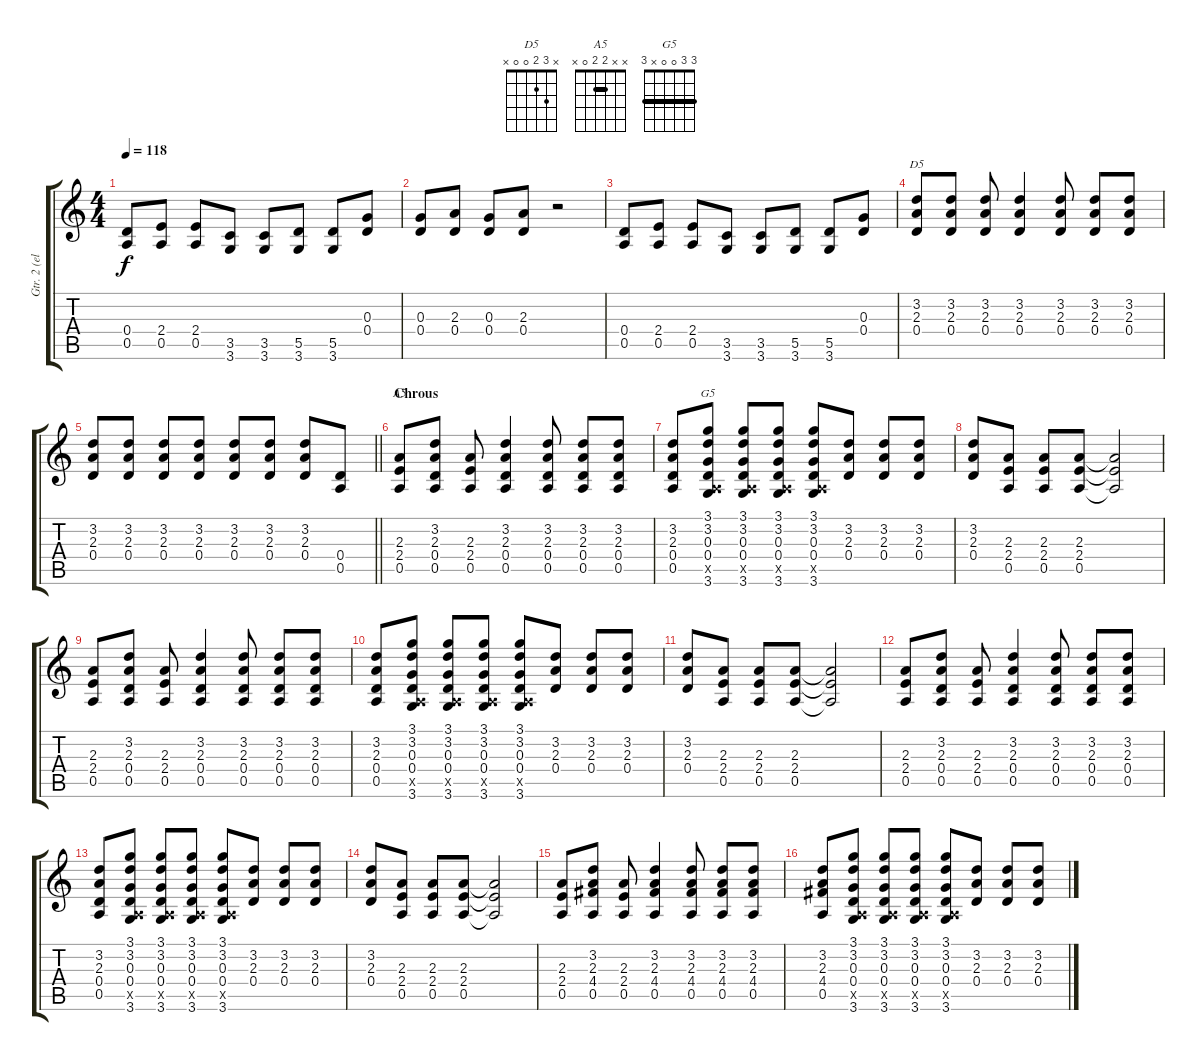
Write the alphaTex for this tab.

\track ("Gtr. 2 (elec. w/dist.)" "Gtr. 2 (el") {instrument overdrivenguitar}
\staff {score tabs}
\tuning (E4 B3 G3 D3 A2 E2) {hide}
\chord ("D5" x 3 2 0 0 x)
\chord ("A5" x x 2 2 0 x) {barre 2}
\chord ("G5" 3 3 0 0 x 3) {barre 3}
\ts (4 4)
\tempo 118
\clef g2
\ks c
(0.4 0.5).8{dy f} (2.4 0.5).8 (2.4 0.5).8 (3.5 3.6).8 (3.5 3.6).8 (5.5 3.6).8 (5.5 3.6).8 (0.3 0.4).8 |
(0.3 0.4).8 (2.3 0.4).8 (0.3 0.4).8 (2.3 0.4).8 r.2 |
(0.4 0.5).8 (2.4 0.5).8 (2.4 0.5).8 (3.5 3.6).8 (3.5 3.6).8 (5.5 3.6).8 (5.5 3.6).8 (0.3 0.4).8 |
(3.2 2.3 0.4).8{ch "D5"} (3.2 2.3 0.4).8 (3.2 2.3 0.4).8 (3.2 2.3 0.4).4 (3.2 2.3 0.4).8 (3.2 2.3 0.4).8 (3.2 2.3 0.4).8 |
\barLineRight lightlight
(3.2 2.3 0.4).8 (3.2 2.3 0.4).8 (3.2 2.3 0.4).8 (3.2 2.3 0.4).8 (3.2 2.3 0.4).8 (3.2 2.3 0.4).8 (3.2 2.3 0.4).8 (0.4 0.5).8 |
\section ("" "Chrous")
(2.3 2.4 0.5).8{ch "A5"} (3.2 2.3 0.4 0.5).8 (2.3 2.4 0.5).8 (3.2 2.3 0.4 0.5).4 (3.2 2.3 0.4 0.5).8 (3.2 2.3 0.4 0.5).8 (3.2 2.3 0.4 0.5).8 |
(3.2 2.3 0.4 0.5).8 (3.1 3.2 0.3 0.4 0.5{x} 3.6).8{ch "G5"} (3.1 3.2 0.3 0.4 0.5{x} 3.6).8 (3.1 3.2 0.3 0.4 0.5{x} 3.6).8 (3.1 3.2 0.3 0.4 0.5{x} 3.6).8 (3.2 2.3 0.4).8 (3.2 2.3 0.4).8 (3.2 2.3 0.4).8 |
(3.2 2.3 0.4).8 (2.3 2.4 0.5).8 (2.3 2.4 0.5).8 (2.3 2.4 0.5).8 (2.3{t} 2.4{t} 0.5{t}).2 |
(2.3 2.4 0.5).8 (3.2 2.3 0.4 0.5).8 (2.3 2.4 0.5).8 (3.2 2.3 0.4 0.5).4 (3.2 2.3 0.4 0.5).8 (3.2 2.3 0.4 0.5).8 (3.2 2.3 0.4 0.5).8 |
(3.2 2.3 0.4 0.5).8 (3.1 3.2 0.3 0.4 0.5{x} 3.6).8 (3.1 3.2 0.3 0.4 0.5{x} 3.6).8 (3.1 3.2 0.3 0.4 0.5{x} 3.6).8 (3.1 3.2 0.3 0.4 0.5{x} 3.6).8 (3.2 2.3 0.4).8 (3.2 2.3 0.4).8 (3.2 2.3 0.4).8 |
(3.2 2.3 0.4).8 (2.3 2.4 0.5).8 (2.3 2.4 0.5).8 (2.3 2.4 0.5).8 (2.3{t} 2.4{t} 0.5{t}).2 |
(2.3 2.4 0.5).8 (3.2 2.3 0.4 0.5).8 (2.3 2.4 0.5).8 (3.2 2.3 0.4 0.5).4 (3.2 2.3 0.4 0.5).8 (3.2 2.3 0.4 0.5).8 (3.2 2.3 0.4 0.5).8 |
(3.2 2.3 0.4 0.5).8 (3.1 3.2 0.3 0.4 0.5{x} 3.6).8 (3.1 3.2 0.3 0.4 0.5{x} 3.6).8 (3.1 3.2 0.3 0.4 0.5{x} 3.6).8 (3.1 3.2 0.3 0.4 0.5{x} 3.6).8 (3.2 2.3 0.4).8 (3.2 2.3 0.4).8 (3.2 2.3 0.4).8 |
(3.2 2.3 0.4).8 (2.3 2.4 0.5).8 (2.3 2.4 0.5).8 (2.3 2.4 0.5).8 (2.3{t} 2.4{t} 0.5{t}).2 |
(2.3 2.4 0.5).8 (3.2 2.3 4.4 0.5).8 (2.3 2.4 0.5).8 (3.2 2.3 4.4 0.5).4 (3.2 2.3 4.4 0.5).8 (3.2 2.3 4.4 0.5).8 (3.2 2.3 4.4 0.5).8 |
(3.2 2.3 4.4 0.5).8 (3.1 3.2 0.3 0.4 0.5{x} 3.6).8 (3.1 3.2 0.3 0.4 0.5{x} 3.6).8 (3.1 3.2 0.3 0.4 0.5{x} 3.6).8 (3.1 3.2 0.3 0.4 0.5{x} 3.6).8 (3.2 2.3 0.4).8 (3.2 2.3 0.4).8 (3.2 2.3 0.4).8
